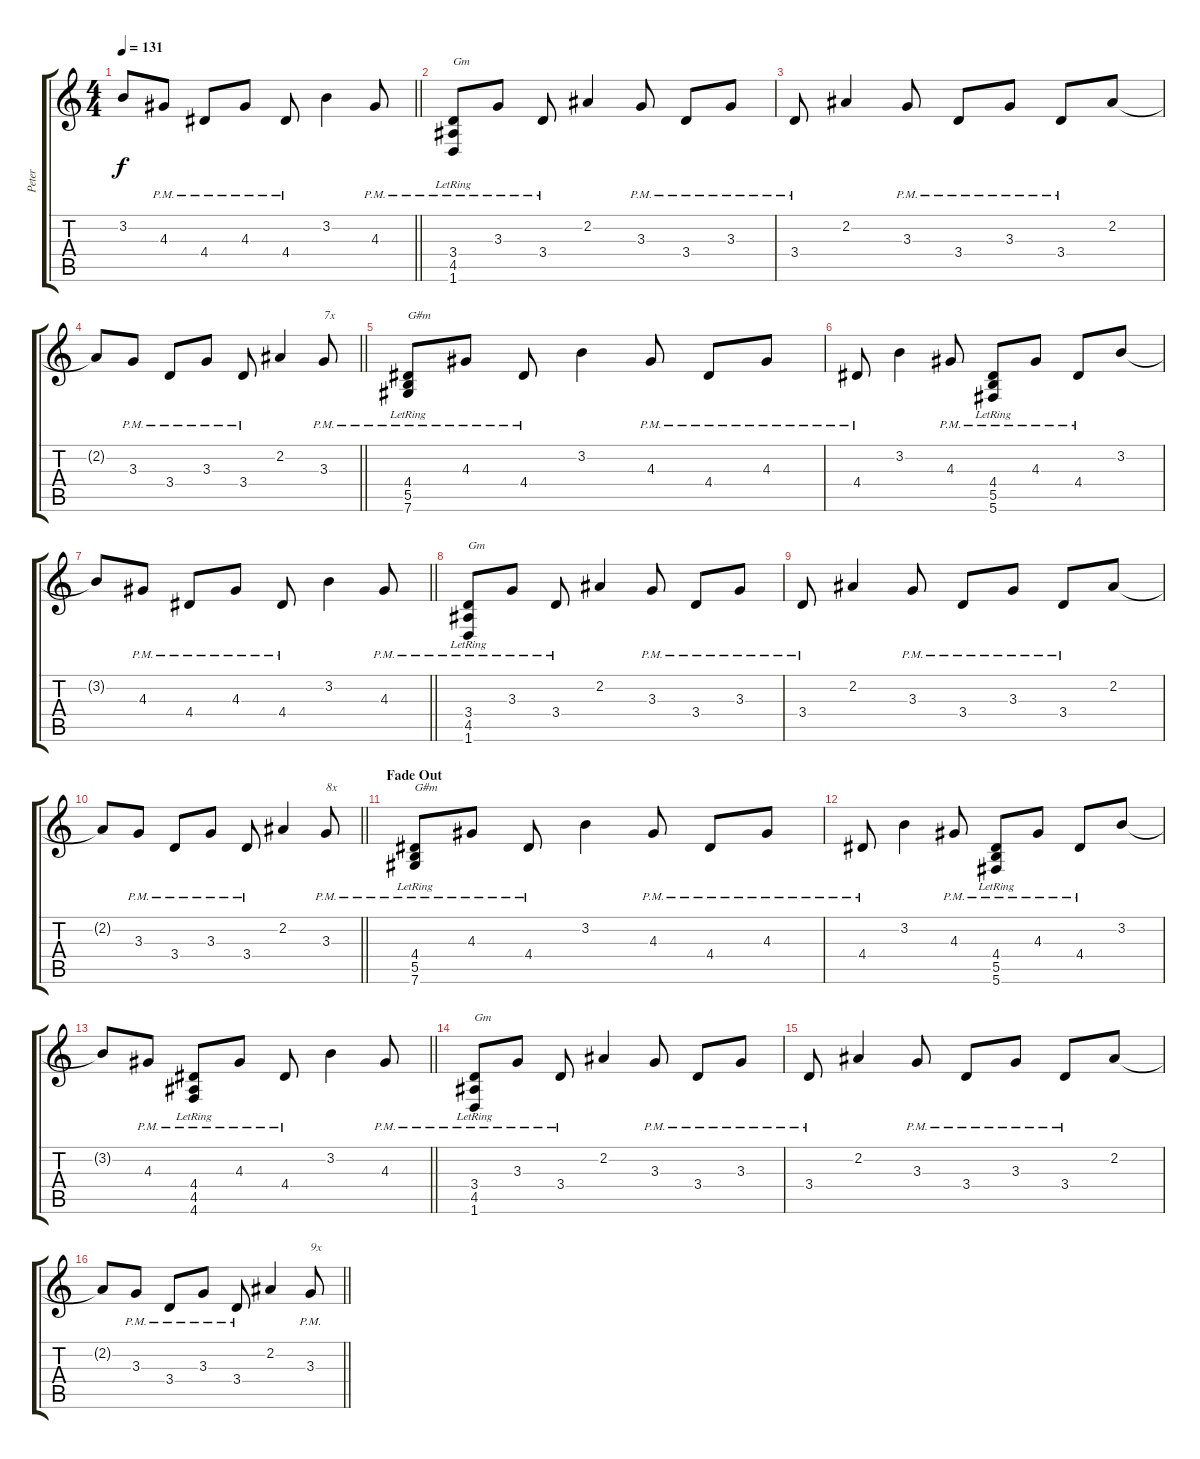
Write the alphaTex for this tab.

\track ("Peter" "Peter") {instrument electricguitarjazz}
\staff {score tabs}
\tuning (Db4 Ab3 E3 B2 Gb2 Db2) {hide}
\ts (4 4)
\tempo 131
\clef g2
\barLineRight lightlight
\ks c
3.2{t}.8{dy f} 4.3{pm}.8 4.4{pm}.8 4.3{pm}.8 4.4{pm}.8 3.2.4 4.3{pm}.8 |
(3.4{pm} 4.5{lr} 1.6{lr}).8{txt "Gm"} 3.3{pm}.8 3.4{pm}.8 2.2.4 3.3{pm}.8 3.4{pm}.8 3.3{pm}.8 |
3.4{pm}.8 2.2.4 3.3{pm}.8 3.4{pm}.8 3.3{pm}.8 3.4{pm}.8 2.2.8 |
\barLineRight lightlight
2.2{t}.8 3.3{pm}.8 3.4{pm}.8 3.3{pm}.8 3.4{pm}.8 2.2.4 3.3{pm}.8{txt "7x"} |
(4.4{pm} 5.5{lr} 7.6{lr}).8{txt "G#m"} 4.3{pm}.8 4.4{pm}.8 3.2.4 4.3{pm}.8 4.4{pm}.8 4.3{pm}.8 |
4.4{pm}.8 3.2.4 4.3{pm}.8 (4.4{pm} 5.5{lr} 5.6{lr}).8 4.3{pm}.8 4.4{pm}.8 3.2.8 |
\barLineRight lightlight
3.2{t}.8 4.3{pm}.8 4.4{pm}.8 4.3{pm}.8 4.4{pm}.8 3.2.4 4.3{pm}.8 |
(3.4{pm} 4.5{lr} 1.6{lr}).8{txt "Gm"} 3.3{pm}.8 3.4{pm}.8 2.2.4 3.3{pm}.8 3.4{pm}.8 3.3{pm}.8 |
3.4{pm}.8 2.2.4 3.3{pm}.8 3.4{pm}.8 3.3{pm}.8 3.4{pm}.8 2.2.8 |
\barLineRight lightlight
2.2{t}.8 3.3{pm}.8 3.4{pm}.8 3.3{pm}.8 3.4{pm}.8 2.2.4 3.3{pm}.8{txt "8x"} |
\section ("" "Fade Out")
(4.4{pm} 5.5{lr} 7.6{lr}).8{txt "G#m" volume 8} 4.3{pm}.8 4.4{pm}.8 3.2.4 4.3{pm}.8 4.4{pm}.8 4.3{pm}.8 |
4.4{pm}.8 3.2.4 4.3{pm}.8 (4.4{pm} 5.5{lr} 5.6{lr}).8 4.3{pm}.8 4.4{pm}.8 3.2.8 |
\barLineRight lightlight
3.2{t}.8 4.3{pm}.8 (4.4{pm} 4.5{lr} 4.6{lr}).8 4.3{pm}.8 4.4{pm}.8 3.2.4 4.3{pm}.8 |
(3.4{pm} 4.5{lr} 1.6{lr}).8{txt "Gm"} 3.3{pm}.8 3.4{pm}.8 2.2.4 3.3{pm}.8 3.4{pm}.8 3.3{pm}.8 |
3.4{pm}.8{volume 2} 2.2.4 3.3{pm}.8 3.4{pm}.8 3.3{pm}.8 3.4{pm}.8 2.2.8 |
\barLineRight lightlight
2.2{t}.8 3.3{pm}.8 3.4{pm}.8 3.3{pm}.8 3.4{pm}.8 2.2.4 3.3{pm}.8{txt "9x"}
